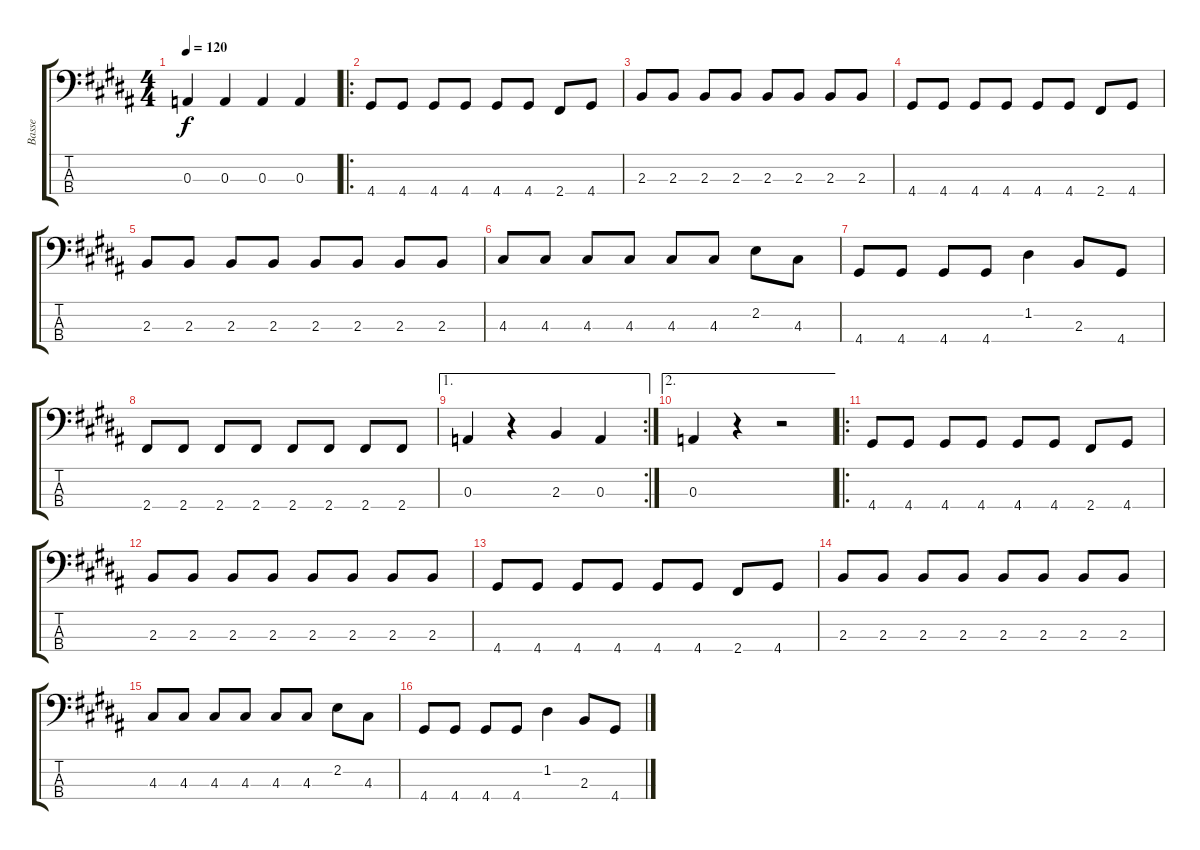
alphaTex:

\track ("Basse" "Basse") {instrument acousticbass}
\staff {score tabs}
\tuning (G2 D2 A1 E1) {hide}
\ts (4 4)
\tempo 120
\clef f4
\ks b
0.3.4{dy f} 0.3.4 0.3.4 0.3.4 |
\ro
4.4.8 4.4.8 4.4.8 4.4.8 4.4.8 4.4.8 2.4.8 4.4.8 |
2.3.8 2.3.8 2.3.8 2.3.8 2.3.8 2.3.8 2.3.8 2.3.8 |
4.4.8 4.4.8 4.4.8 4.4.8 4.4.8 4.4.8 2.4.8 4.4.8 |
2.3.8 2.3.8 2.3.8 2.3.8 2.3.8 2.3.8 2.3.8 2.3.8 |
4.3.8 4.3.8 4.3.8 4.3.8 4.3.8 4.3.8 2.2.8 4.3.8 |
4.4.8 4.4.8 4.4.8 4.4.8 1.2.4 2.3.8 4.4.8 |
2.4.8 2.4.8 2.4.8 2.4.8 2.4.8 2.4.8 2.4.8 2.4.8 |
\ae 1
\rc 2
0.3.4 r.4 2.3.4 0.3.4 |
\ae 2
0.3.4 r.4 r.2 |
\ro
4.4.8 4.4.8 4.4.8 4.4.8 4.4.8 4.4.8 2.4.8 4.4.8 |
2.3.8 2.3.8 2.3.8 2.3.8 2.3.8 2.3.8 2.3.8 2.3.8 |
4.4.8 4.4.8 4.4.8 4.4.8 4.4.8 4.4.8 2.4.8 4.4.8 |
2.3.8 2.3.8 2.3.8 2.3.8 2.3.8 2.3.8 2.3.8 2.3.8 |
4.3.8 4.3.8 4.3.8 4.3.8 4.3.8 4.3.8 2.2.8 4.3.8 |
4.4.8 4.4.8 4.4.8 4.4.8 1.2.4 2.3.8 4.4.8
